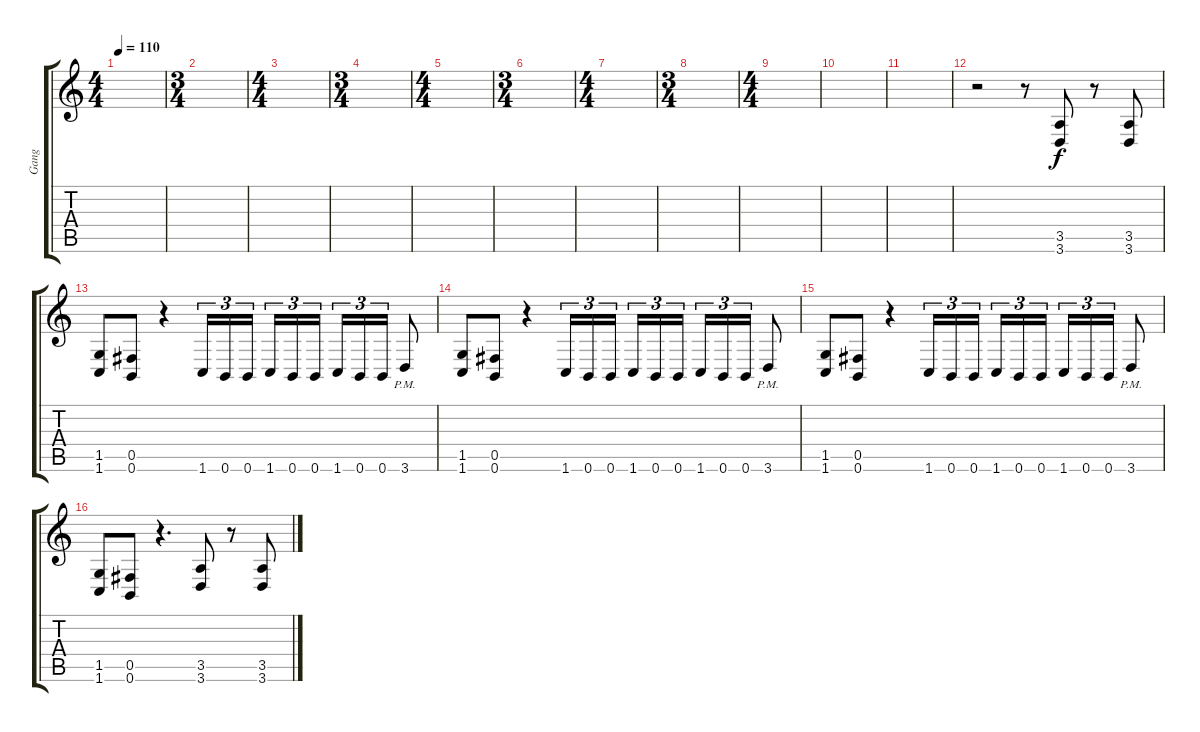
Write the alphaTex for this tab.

\track ("Gang" "Gang") {instrument distortionguitar}
\staff {score tabs}
\tuning (Db4 Ab3 E3 B2 Gb2 B1) {hide}
\ts (4 4)
\tempo 110
\clef g2
\ks c
|
\ts (3 4)
|
\ts (4 4)
|
\ts (3 4)
|
\ts (4 4)
|
\ts (3 4)
|
\ts (4 4)
|
\ts (3 4)
|
\ts (4 4)
|
|
|
r.2 r.8 (3.5 3.6).8 r.8 (3.5 3.6).8 |
(1.5 1.6).8 (0.5 0.6).8 r.4 1.6.16{tu (3 2)} 0.6.16{tu (3 2)} 0.6.16{tu (3 2)} 1.6.16{tu (3 2)} 0.6.16{tu (3 2)} 0.6.16{tu (3 2)} 1.6.16{tu (3 2)} 0.6.16{tu (3 2)} 0.6.16{tu (3 2)} 3.6{pm}.8 |
(1.5 1.6).8 (0.5 0.6).8 r.4 1.6.16{tu (3 2)} 0.6.16{tu (3 2)} 0.6.16{tu (3 2)} 1.6.16{tu (3 2)} 0.6.16{tu (3 2)} 0.6.16{tu (3 2)} 1.6.16{tu (3 2)} 0.6.16{tu (3 2)} 0.6.16{tu (3 2)} 3.6{pm}.8 |
(1.5 1.6).8 (0.5 0.6).8 r.4 1.6.16{tu (3 2)} 0.6.16{tu (3 2)} 0.6.16{tu (3 2)} 1.6.16{tu (3 2)} 0.6.16{tu (3 2)} 0.6.16{tu (3 2)} 1.6.16{tu (3 2)} 0.6.16{tu (3 2)} 0.6.16{tu (3 2)} 3.6{pm}.8 |
(1.5 1.6).8 (0.5 0.6).8 r.4{d} (3.5 3.6).8 r.8 (3.5 3.6).8
